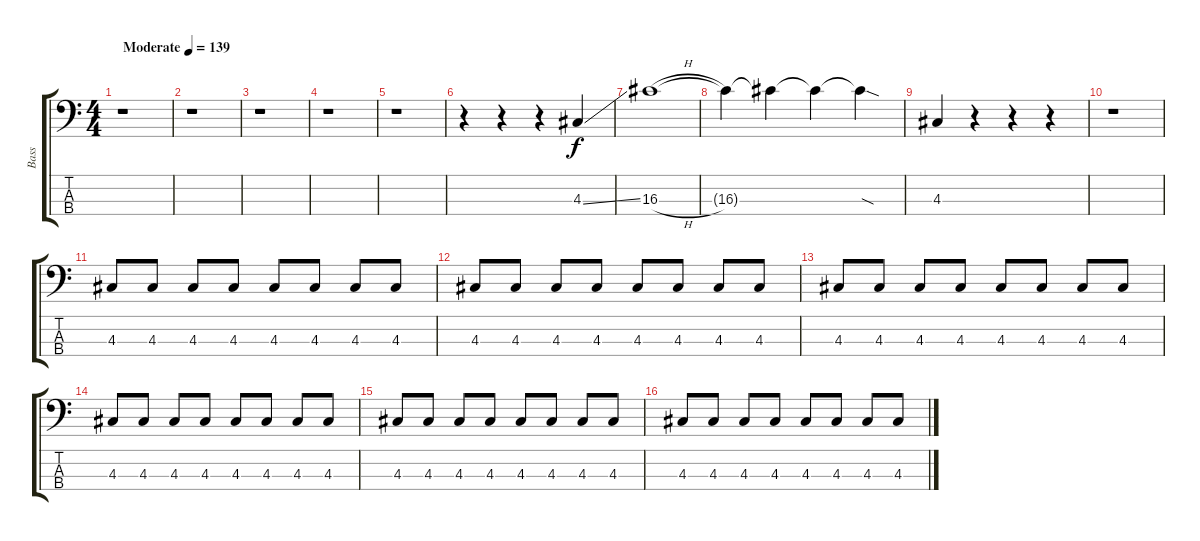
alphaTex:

\track ("Bass" "Bass") {instrument electricbassfinger}
\staff {score tabs}
\tuning (G2 D2 A1 E1) {hide}
\ts (4 4)
\tempo (139 "Moderate")
\clef f4
\ks c
r.1{dy f instrument electricbassfinger} |
r.1 |
r.1 |
r.1 |
r.1 |
r.4 r.4 r.4 4.3{ss}.4 |
16.3{h}.1 |
16.3{t}.4 16.3{t}.4 16.3{t}.4 16.3{sod t}.4 |
4.3.4 r.4 r.4 r.4 |
r.1 |
4.3.8 4.3.8 4.3.8 4.3.8 4.3.8 4.3.8 4.3.8 4.3.8 |
4.3.8 4.3.8 4.3.8 4.3.8 4.3.8 4.3.8 4.3.8 4.3.8 |
4.3.8 4.3.8 4.3.8 4.3.8 4.3.8 4.3.8 4.3.8 4.3.8 |
4.3.8 4.3.8 4.3.8 4.3.8 4.3.8 4.3.8 4.3.8 4.3.8 |
4.3.8 4.3.8 4.3.8 4.3.8 4.3.8 4.3.8 4.3.8 4.3.8 |
4.3.8 4.3.8 4.3.8 4.3.8 4.3.8 4.3.8 4.3.8 4.3.8
